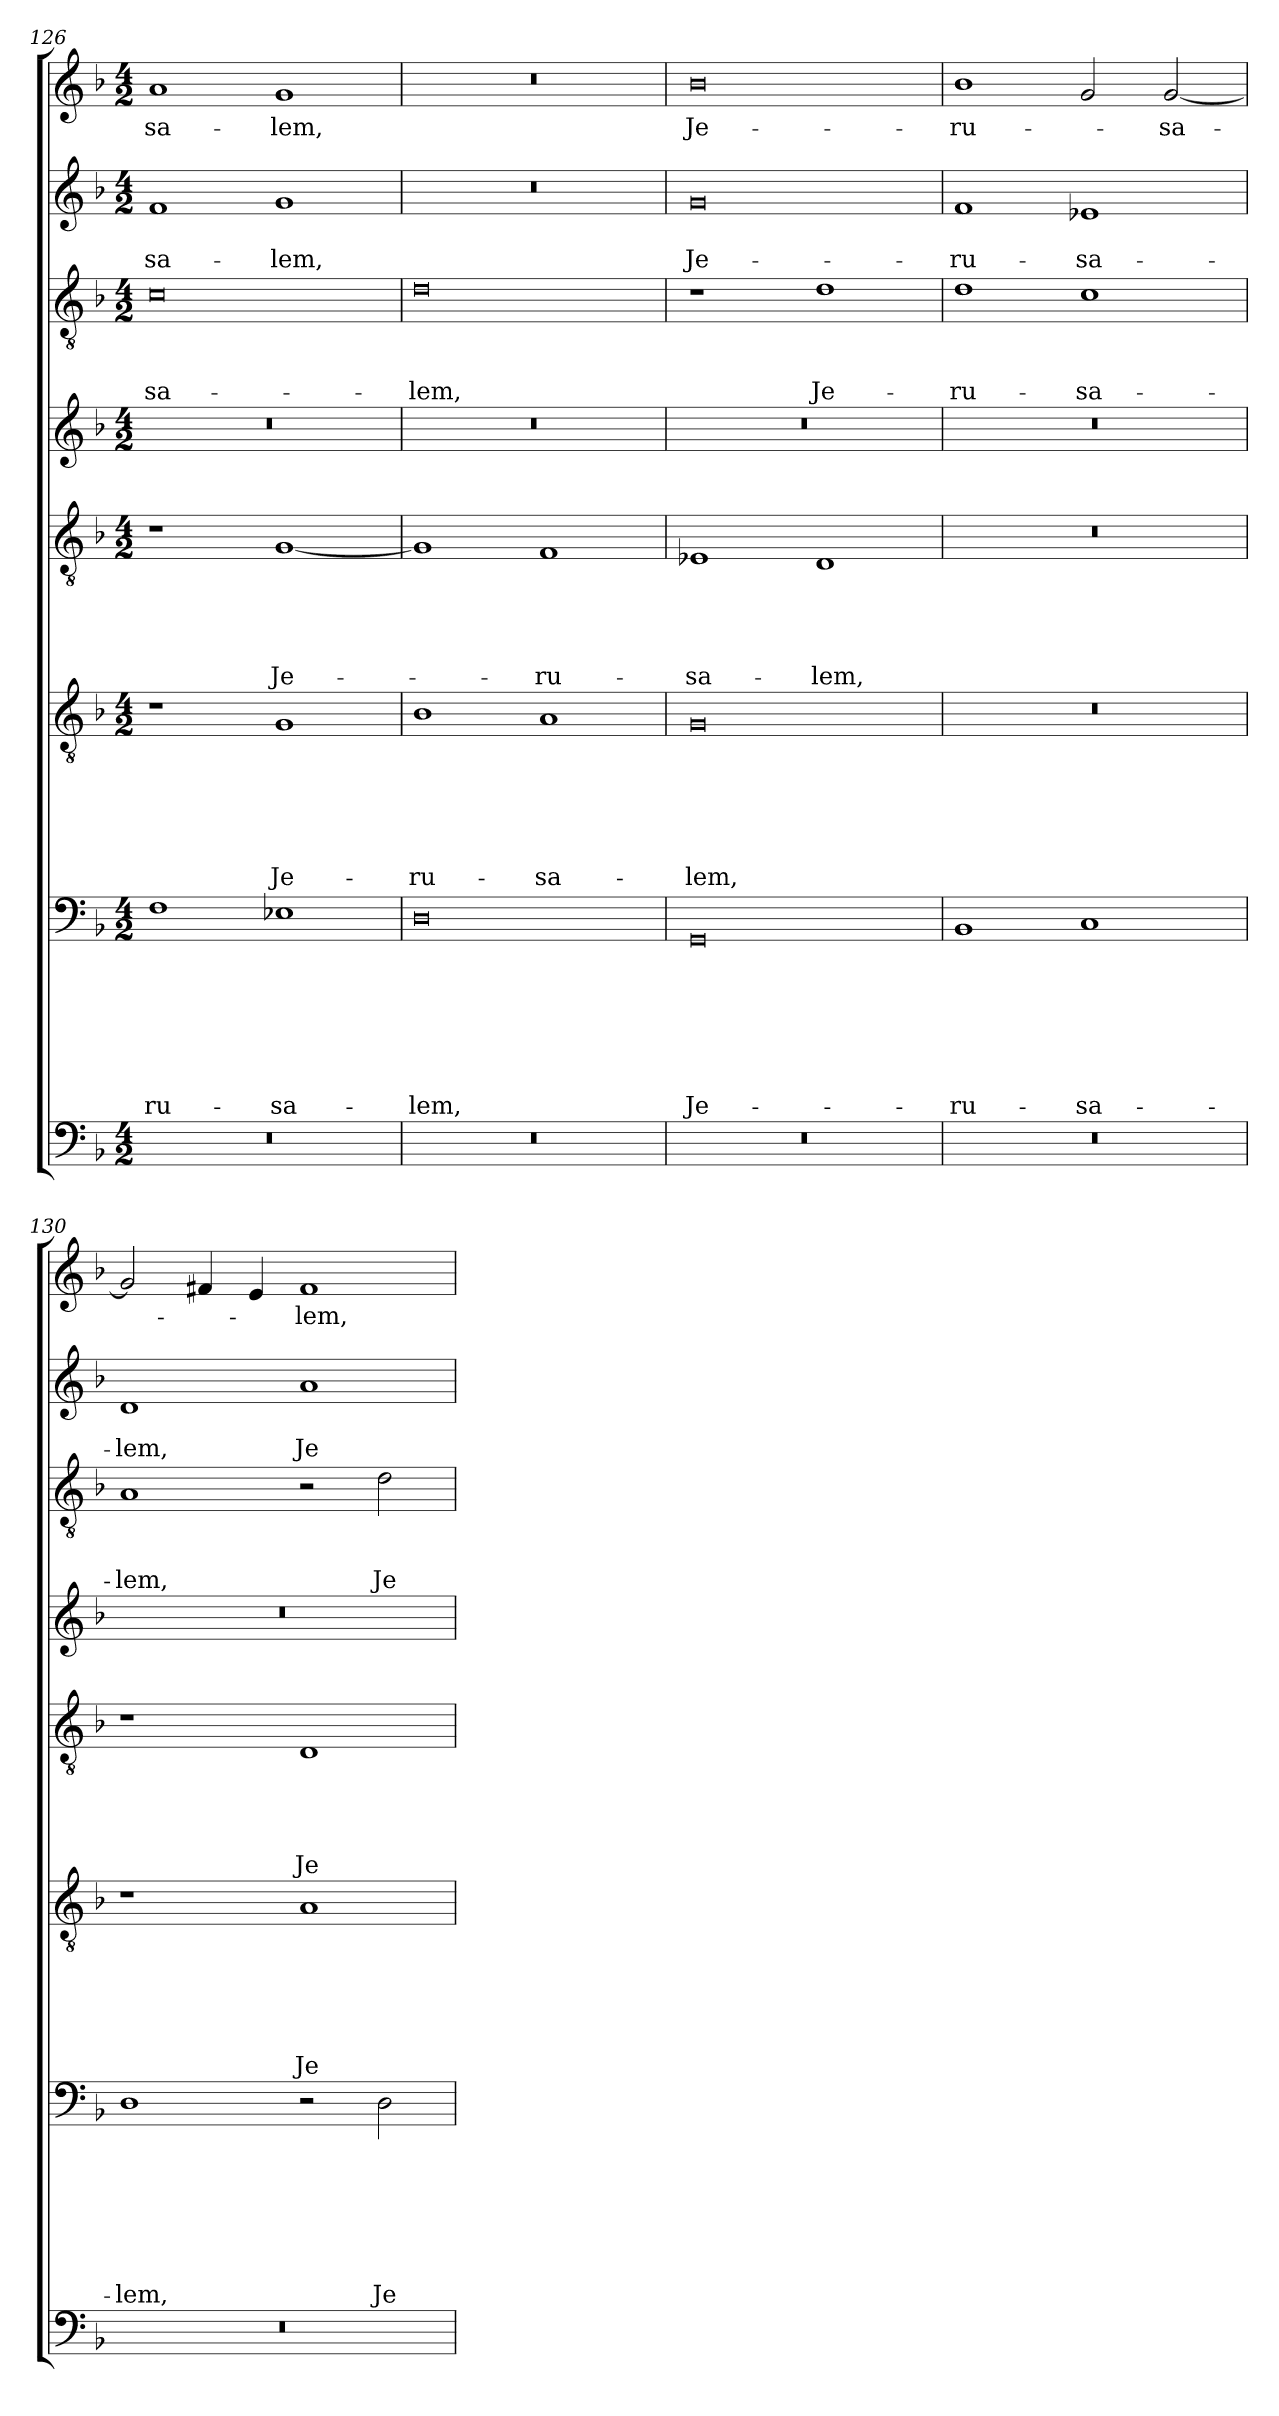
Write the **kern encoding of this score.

**kern	**kern	**text	**text	**text	**text	**text	**text	**text	**kern	**text	**text	**text	**text	**text	**text	**kern	**text	**text	**text	**text	**text	**kern	**kern	**text	**text	**text	**kern	**text	**text	**kern	**text
*part8	*part7	*part7	*part7	*part7	*part7	*part7	*part7	*part7	*part6	*part6	*part6	*part6	*part6	*part6	*part6	*part5	*part5	*part5	*part5	*part5	*part5	*part4	*part3	*part3	*part3	*part3	*part2	*part2	*part2	*part1	*part1
*staff8	*staff7	*staff7	*staff7	*staff7	*staff7	*staff7	*staff7	*staff7	*staff6	*staff6	*staff6	*staff6	*staff6	*staff6	*staff6	*staff5	*staff5	*staff5	*staff5	*staff5	*staff5	*staff4	*staff3	*staff3	*staff3	*staff3	*staff2	*staff2	*staff2	*staff1	*staff1
*clefF4	*clefF4	*	*	*	*	*	*	*	*clefGv2	*	*	*	*	*	*	*clefGv2	*	*	*	*	*	*clefG2	*clefGv2	*	*	*	*clefG2	*	*	*clefG2	*
*k[b-]	*k[b-]	*	*	*	*	*	*	*	*k[b-]	*	*	*	*	*	*	*k[b-]	*	*	*	*	*	*k[b-]	*k[b-]	*	*	*	*k[b-]	*	*	*k[b-]	*
*d:	*d:	*	*	*	*	*	*	*	*d:	*	*	*	*	*	*	*d:	*	*	*	*	*	*d:	*d:	*	*	*	*d:	*	*	*d:	*
*M4/2	*M4/2	*	*	*	*	*	*	*	*M4/2	*	*	*	*	*	*	*M4/2	*	*	*	*	*	*M4/2	*M4/2	*	*	*	*M4/2	*	*	*M4/2	*
=126	=126	=126	=126	=126	=126	=126	=126	=126	=126	=126	=126	=126	=126	=126	=126	=126	=126	=126	=126	=126	=126	=126	=126	=126	=126	=126	=126	=126	=126	=126	=126
0r	1F	.	.	.	.	.	.	-ru-	1r	.	.	.	.	.	.	1r	.	.	.	.	.	0r	0c	.	.	-sa-	1f	.	-sa-	1a	-sa-
.	1E-X	.	.	.	.	.	.	-sa-	1G	.	.	.	.	.	Je-	[1G	.	.	.	.	Je-	.	.	.	.	.	1g	.	-lem,	1g	-lem,
=127	=127	=127	=127	=127	=127	=127	=127	=127	=127	=127	=127	=127	=127	=127	=127	=127	=127	=127	=127	=127	=127	=127	=127	=127	=127	=127	=127	=127	=127	=127	=127
0r	0D	.	.	.	.	.	.	-lem,	1B-	.	.	.	.	.	-ru-	1G]	.	.	.	.	.	0r	0d	.	.	-lem,	0r	.	.	0r	.
.	.	.	.	.	.	.	.	.	1A	.	.	.	.	.	-sa-	1F	.	.	.	.	-ru-	.	.	.	.	.	.	.	.	.	.
=128	=128	=128	=128	=128	=128	=128	=128	=128	=128	=128	=128	=128	=128	=128	=128	=128	=128	=128	=128	=128	=128	=128	=128	=128	=128	=128	=128	=128	=128	=128	=128
0r	0GG	.	.	.	.	.	.	Je-	0G	.	.	.	.	.	-lem,	1E-X	.	.	.	.	-sa-	0r	1r	.	.	.	0g	.	Je-	0b-	Je-
.	.	.	.	.	.	.	.	.	.	.	.	.	.	.	.	1D	.	.	.	.	-lem,	.	1d	.	.	Je-	.	.	.	.	.
=129	=129	=129	=129	=129	=129	=129	=129	=129	=129	=129	=129	=129	=129	=129	=129	=129	=129	=129	=129	=129	=129	=129	=129	=129	=129	=129	=129	=129	=129	=129	=129
0r	1BB-	.	.	.	.	.	.	-ru-	0r	.	.	.	.	.	.	0r	.	.	.	.	.	0r	1d	.	.	-ru-	1f	.	-ru-	1b-	-ru-
.	1C	.	.	.	.	.	.	-sa-	.	.	.	.	.	.	.	.	.	.	.	.	.	.	1c	.	.	-sa-	1e-X	.	-sa-	2g/	.
.	.	.	.	.	.	.	.	.	.	.	.	.	.	.	.	.	.	.	.	.	.	.	.	.	.	.	.	.	.	[2g/	-sa-
=130	=130	=130	=130	=130	=130	=130	=130	=130	=130	=130	=130	=130	=130	=130	=130	=130	=130	=130	=130	=130	=130	=130	=130	=130	=130	=130	=130	=130	=130	=130	=130
0r	1D	.	.	.	.	.	.	-lem,	1r	.	.	.	.	.	.	1r	.	.	.	.	.	0r	1A	.	.	-lem,	1d	.	-lem,	2g/]	.
.	.	.	.	.	.	.	.	.	.	.	.	.	.	.	.	.	.	.	.	.	.	.	.	.	.	.	.	.	.	4f#X/	.
.	.	.	.	.	.	.	.	.	.	.	.	.	.	.	.	.	.	.	.	.	.	.	.	.	.	.	.	.	.	4e/	.
.	2r	.	.	.	.	.	.	.	1A	.	.	.	.	.	Je-	1D	.	.	.	.	Je-	.	2r	.	.	.	1a	.	Je-	1f#	-lem,
.	2D\	.	.	.	.	.	.	Je-	.	.	.	.	.	.	.	.	.	.	.	.	.	.	2d\	.	.	Je-	.	.	.	.	.
=	=	=	=	=	=	=	=	=	=	=	=	=	=	=	=	=	=	=	=	=	=	=	=	=	=	=	=	=	=	=	=
*-	*-	*-	*-	*-	*-	*-	*-	*-	*-	*-	*-	*-	*-	*-	*-	*-	*-	*-	*-	*-	*-	*-	*-	*-	*-	*-	*-	*-	*-	*-	*-
